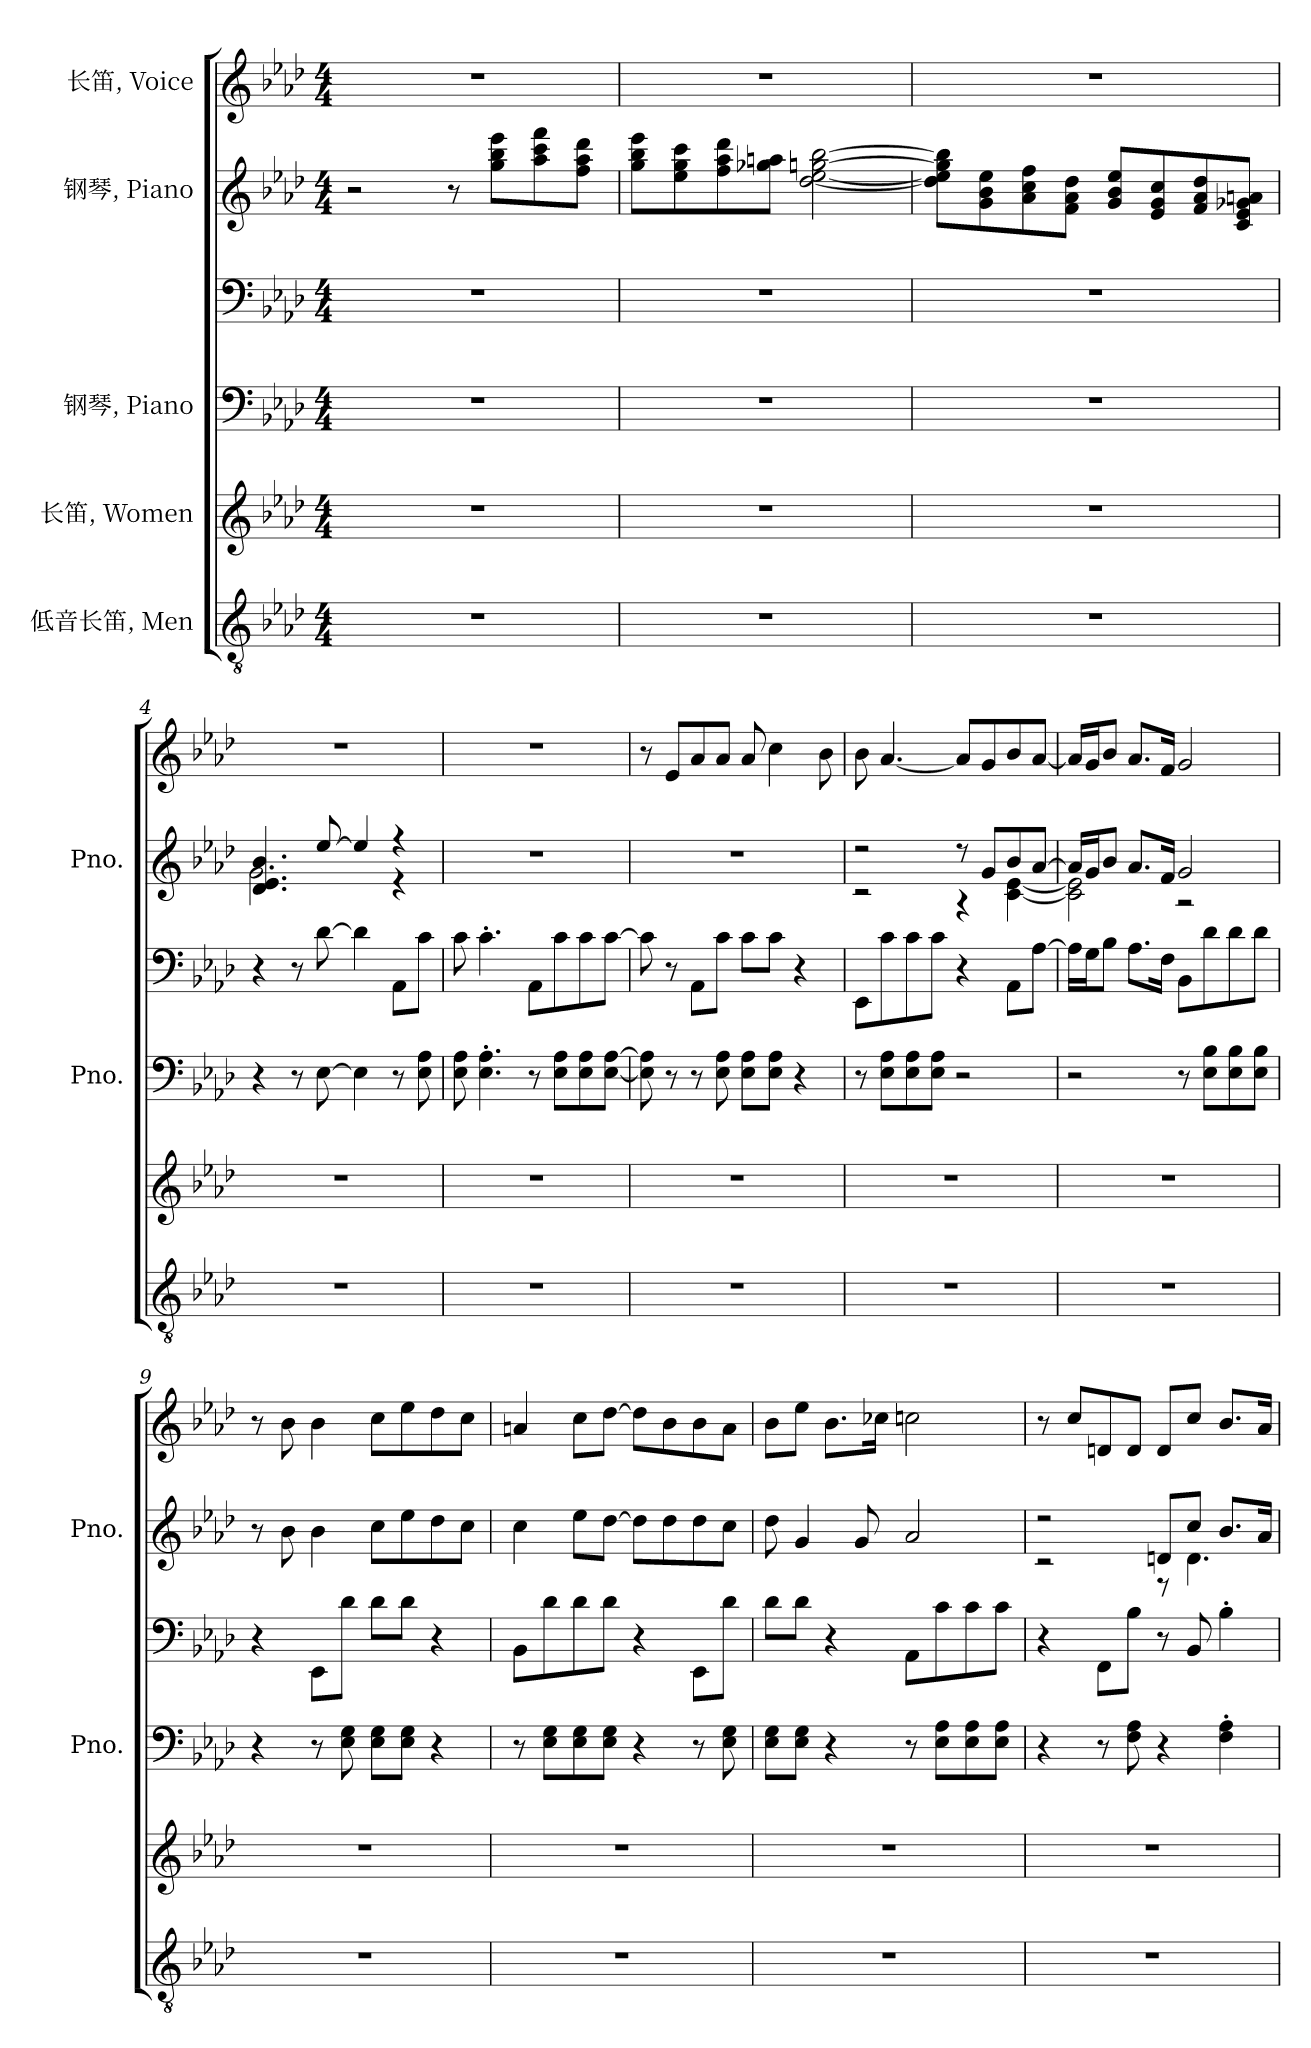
**kern	**kern	**kern	**kern	**kern	**kern
*part5	*part4	*part3	*part3	*part2	*part1
*staff6	*staff5	*staff4	*staff3	*staff2	*staff1
*I"低音长笛, Men	*I"长笛, Women	*I"钢琴, Piano	*	*I"钢琴, Piano	*I"长笛, Voice
*	*	*I'Pno.	*	*I'Pno.	*
*clefGv2	*clefG2	*clefF4	*clefF4	*clefG2	*clefG2
*k[b-e-a-d-]	*k[b-e-a-d-]	*k[b-e-a-d-]	*k[b-e-a-d-]	*k[b-e-a-d-]	*k[b-e-a-d-]
*M4/4	*M4/4	*M4/4	*M4/4	*M4/4	*M4/4
*MM90	*MM90	*MM90	*MM90	*MM90	*MM90
=1	=1	=1	=1	=1	=1
1r	1r	1r	1r	2r	1r
.	.	.	.	8r	.
.	.	.	.	8gg\ 8bb-\ 8eee-\L	.
.	.	.	.	8aa-\ 8ccc\ 8fff\	.
.	.	.	.	8ff\ 8aa-\ 8ddd-\J	.
=2	=2	=2	=2	=2	=2
1r	1r	1r	1r	8gg\ 8bb-\ 8eee-\L	1r
.	.	.	.	8ee-\ 8gg\ 8ccc\	.
.	.	.	.	8ff\ 8aa-\ 8ddd-\	.
.	.	.	.	8gg-X\ 8aan\J	.
.	.	.	.	[2dd-\ [2ee-\ [2ggn\ [2bb-\	.
=3	=3	=3	=3	=3	=3
1r	1r	1r	1r	8dd-\] 8ee-\] 8gg\] 8bb-\]L	1r
.	.	.	.	8g\ 8b-\ 8ee-\	.
.	.	.	.	8a-\ 8cc\ 8ff\	.
.	.	.	.	8f\ 8a-\ 8dd-\J	.
.	.	.	.	8g/ 8b-/ 8ee-/L	.
.	.	.	.	8e-/ 8g/ 8cc/	.
.	.	.	.	8f/ 8a-/ 8dd-/	.
.	.	.	.	8c/ 8e-/ 8g-X/ 8an/J	.
!!LO:LB:g=z
=4	=4	=4	=4	=4	=4
*	*	*	*	*^	*
1r	1r	4r	4r	4.d-/ 4.e-/ 4.b-/	2.g\	1r
.	.	8r	8r	.	.	.
.	.	[8E-\	[8d-\	[8ee-/	.	.
.	.	4E-\]	4d-\]	4ee-/]	.	.
.	.	8r	8AA-\L	4r	4r	.
.	.	8E-\ 8A-\	8c\J	.	.	.
*	*	*	*	*v	*v	*
=5	=5	=5	=5	=5	=5
1r	1r	8E-\ 8A-\	8c\	1r	1r
.	.	4.E-\' 4.A-\'	4.c'\	.	.
.	.	8r	8AA-\L	.	.
.	.	8E-\ 8A-\L	8c\	.	.
.	.	8E-\ 8A-\	8c\	.	.
.	.	[8E-\ [8A-\J	[8c\J	.	.
=6	=6	=6	=6	=6	=6
1r	1r	8E-\] 8A-\]	8c\]	1r	8r
.	.	8r	8r	.	8e-/L
.	.	8r	8AA-\L	.	8a-/
.	.	8E-\ 8A-\	8c\J	.	8a-/J
.	.	8E-\ 8A-\L	8c\L	.	8a-/
.	.	8E-\ 8A-\J	8c\J	.	4cc\
.	.	4r	4r	.	.
.	.	.	.	.	8b-\
=7	=7	=7	=7	=7	=7
*	*	*	*	*^	*
1r	1r	8r	8EE-\L	2r	2r	8b-\
.	.	8E-\ 8A-\L	8c\	.	.	[4.a-/
.	.	8E-\ 8A-\	8c\	.	.	.
.	.	8E-\ 8A-\J	8c\J	.	.	.
.	.	2r	4r	8r	4r	8a-/L]
.	.	.	.	8g/L	.	8g/
.	.	.	8AA-\L	8b-/	[4c\ [4e-\	8b-/
.	.	.	[8A-\J	[8a-/J	.	[8a-/J
!!LO:PB:g=z
=8	=8	=8	=8	=8	=8	=8
1r	1r	2r	16A-\LL]	16a-/LL]	2c\] 2e-\]	16a-/LL]
.	.	.	16G\J	16g/J	.	16g/J
.	.	.	8B-\J	8b-/J	.	8b-/J
.	.	.	8.A-\L	8.a-/L	.	8.a-/L
.	.	.	16F\Jk	16f/Jk	.	16f/Jk
.	.	8r	8BB-\L	2g/	2r	2g/
.	.	8E-\ 8B-\L	8d-\	.	.	.
.	.	8E-\ 8B-\	8d-\	.	.	.
.	.	8E-\ 8B-\J	8d-\J	.	.	.
*	*	*	*	*v	*v	*
=9	=9	=9	=9	=9	=9
1r	1r	4r	4r	8r	8r
.	.	.	.	8b-\	8b-\
.	.	8r	8EE-\L	4b-\	4b-\
.	.	8E-\ 8G\	8d-\J	.	.
.	.	8E-\ 8G\L	8d-\L	8cc\L	8cc\L
.	.	8E-\ 8G\J	8d-\J	8ee-\	8ee-\
.	.	4r	4r	8dd-\	8dd-\
.	.	.	.	8cc\J	8cc\J
=10	=10	=10	=10	=10	=10
1r	1r	8r	8BB-\L	4cc\	4an/
.	.	8E-\ 8G\L	8d-\	.	.
.	.	8E-\ 8G\	8d-\	8ee-\L	8cc\L
.	.	8E-\ 8G\J	8d-\J	[8dd-\J	[8dd-\J
.	.	4r	4r	8dd-\L]	8dd-\L]
.	.	.	.	8dd-\	8b-\
.	.	8r	8EE-\L	8dd-\	8b-\
.	.	8E-\ 8G\	8d-\J	8cc\J	8a\J
=11	=11	=11	=11	=11	=11
1r	1r	8E-\ 8G\L	8d-\L	8dd-\	8b-\L
.	.	8E-\ 8G\J	8d-\J	4g/	8ee-\J
.	.	4r	4r	.	8.b-\L
.	.	.	.	8g/	.
.	.	.	.	.	16cc-X\Jk
.	.	8r	8AA-\L	2a-/	2ccn\
.	.	8E-\ 8A-\L	8c\	.	.
.	.	8E-\ 8A-\	8c\	.	.
.	.	8E-\ 8A-\J	8c\J	.	.
!!LO:LB:g=z
=12	=12	=12	=12	=12	=12
*	*	*	*	*^	*
1r	1r	4r	4r	2r	2r	8r
.	.	.	.	.	.	8cc/L
.	.	8r	8FF\L	.	.	8dn/
.	.	8F\ 8A-\	8B-\J	.	.	8d/J
.	.	4r	8r	8dn/L	8r	8d/L
.	.	.	8BB-/	8cc/J	4.d\	8cc/J
.	.	4F\' 4A-\'	4B-'\	8.b-/L	.	8.b-/L
.	.	.	.	16a-/Jk	.	16a-/Jk
*	*	*	*	*v	*v	*
=	=	=	=	=	=
*-	*-	*-	*-	*-	*-
